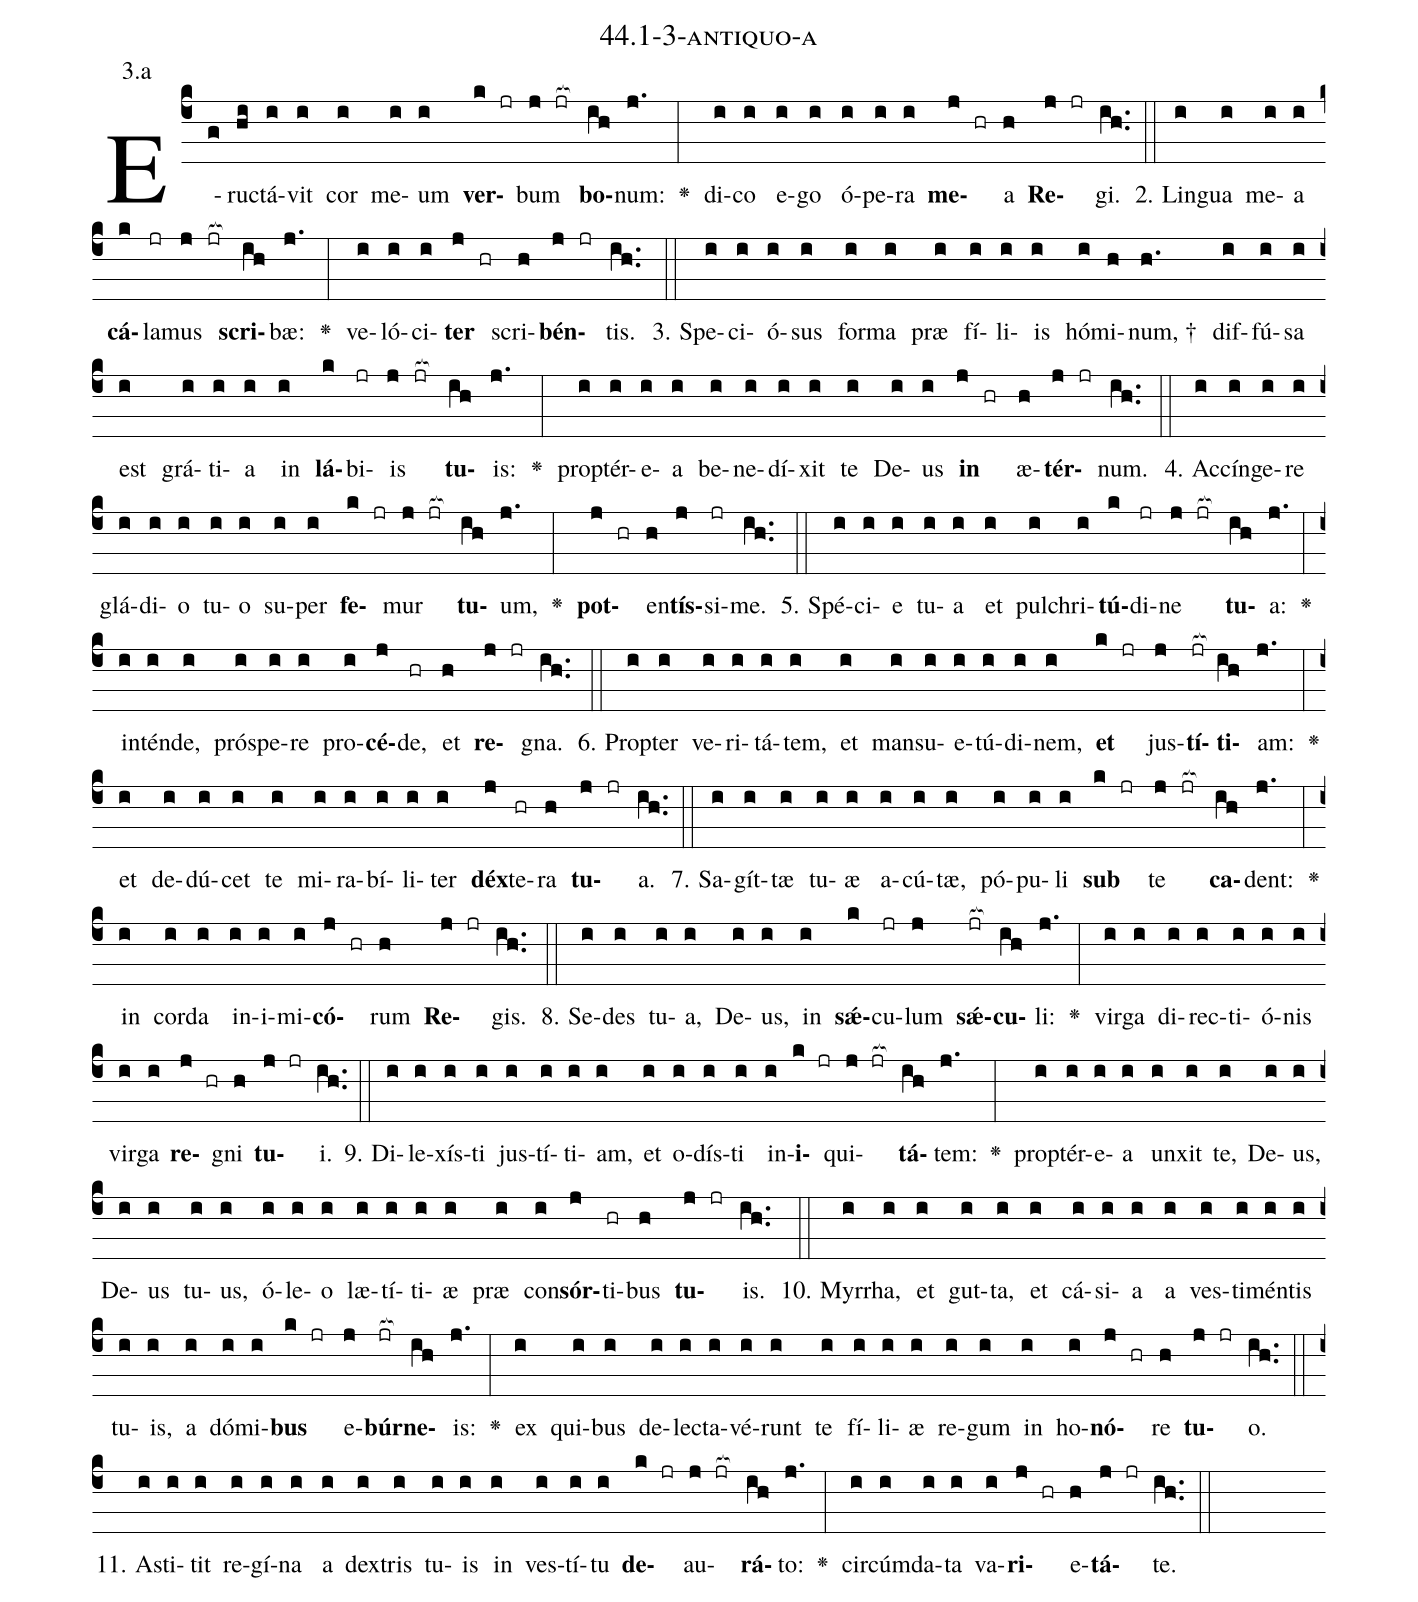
name: 44.1-3-antiquo-a;
annotation: 3.a;
%%
(c4)E(g)ruc(hi)tá(i)vit(i) cor(i) me(i)um(i) <b>ver</b>(k jr)bum(j jr[ocb:1{]) <b>bo</b>(ih[ocb:0}])num:(j.) <v>\greheightstar</v>(:) di(i)co(i) e(i)go(i) ó(i)pe(i)ra(i) <b>me</b>(j hr)a(h) <b>Re</b>(j jr)gi.(ih..) (::)
2. Lin(i)gua(i) me(i)a(i) <b>cá</b>(k)la(jr)mus(j jr[ocb:1{]) <b>scri</b>(ih[ocb:0}])bæ:(j.) <v>\greheightstar</v>(:) ve(i)ló(i)ci(i)<b>ter</b>(j hr) scri(h)<b>bén</b>(j jr)tis.(ih..) (::)
3. Spe(i)ci(i)ó(i)sus(i) for(i)ma(i) præ(i) fí(i)li(i)is(i) hó(i)mi(h)num, †(h.) dif(i)fú(i)sa(i) est(i) grá(i)ti(i)a(i) in(i) <b>lá</b>(k)bi(jr)is(j jr[ocb:1{]) <b>tu</b>(ih[ocb:0}])is:(j.) <v>\greheightstar</v>(:) prop(i)tér(i)e(i)a(i) be(i)ne(i)dí(i)xit(i) te(i) De(i)us(i) <b>in</b>(j hr) æ(h)<b>tér</b>(j jr)num.(ih..) (::)
4. Ac(i)cín(i)ge(i)re(i) glá(i)di(i)o(i) tu(i)o(i) su(i)per(i) <b>fe</b>(k jr)mur(j jr[ocb:1{]) <b>tu</b>(ih[ocb:0}])um,(j.) <v>\greheightstar</v>(:) <b>pot</b>(j hr)en(h)<b>tís</b>(j)si(jr)me.(ih..) (::)
5. Spé(i)ci(i)e(i) tu(i)a(i) et(i) pul(i)chri(i)<b>tú</b>(k)di(jr)ne(j jr[ocb:1{]) <b>tu</b>(ih[ocb:0}])a:(j.) <v>\greheightstar</v>(:) in(i)tén(i)de,(i) pró(i)spe(i)re(i) pro(i)<b>cé</b>(j)de,(hr) et(h) <b>re</b>(j jr)gna.(ih..) (::)
6. Prop(i)ter(i) ve(i)ri(i)tá(i)tem,(i) et(i) man(i)su(i)e(i)tú(i)di(i)nem,(i) <b>et</b>(k jr) jus(j)<b>tí</b>(jr[ocb:1{])<b>ti</b>(ih[ocb:0}])am:(j.) <v>\greheightstar</v>(:) et(i) de(i)dú(i)cet(i) te(i) mi(i)ra(i)bí(i)li(i)ter(i) <b>déx</b>(j)te(hr)ra(h) <b>tu</b>(j jr)a.(ih..) (::)
7. Sa(i)gít(i)tæ(i) tu(i)æ(i) a(i)cú(i)tæ,(i) pó(i)pu(i)li(i) <b>sub</b>(k jr) te(j jr[ocb:1{]) <b>ca</b>(ih[ocb:0}])dent:(j.) <v>\greheightstar</v>(:) in(i) cor(i)da(i) in(i)i(i)mi(i)<b>có</b>(j hr)rum(h) <b>Re</b>(j jr)gis.(ih..) (::)
8. Se(i)des(i) tu(i)a,(i) De(i)us,(i) in(i) <b>sǽ</b>(k)cu(jr)lum(j) <b>sǽ</b>(jr[ocb:1{])<b>cu</b>(ih[ocb:0}])li:(j.) <v>\greheightstar</v>(:) vir(i)ga(i) di(i)rec(i)ti(i)ó(i)nis(i) vir(i)ga(i) <b>re</b>(j hr)gni(h) <b>tu</b>(j jr)i.(ih..) (::)
9. Di(i)le(i)xís(i)ti(i) jus(i)tí(i)ti(i)am,(i) et(i) o(i)dís(i)ti(i) in(i)<b>i</b>(k jr)qui(j jr[ocb:1{])<b>tá</b>(ih[ocb:0}])tem:(j.) <v>\greheightstar</v>(:) prop(i)tér(i)e(i)a(i) un(i)xit(i) te,(i) De(i)us,(i) De(i)us(i) tu(i)us,(i) ó(i)le(i)o(i) læ(i)tí(i)ti(i)æ(i) præ(i) con(i)<b>sór</b>(j)ti(hr)bus(h) <b>tu</b>(j jr)is.(ih..) (::)
10. Myr(i)rha,(i) et(i) gut(i)ta,(i) et(i) cá(i)si(i)a(i) a(i) ves(i)ti(i)mén(i)tis(i) tu(i)is,(i) a(i) dó(i)mi(i)<b>bus</b>(k jr) e(j)<b>búr</b>(jr[ocb:1{])<b>ne</b>(ih[ocb:0}])is:(j.) <v>\greheightstar</v>(:) ex(i) qui(i)bus(i) de(i)lec(i)ta(i)vé(i)runt(i) te(i) fí(i)li(i)æ(i) re(i)gum(i) in(i) ho(i)<b>nó</b>(j hr)re(h) <b>tu</b>(j jr)o.(ih..) (::)
11. A(i)sti(i)tit(i) re(i)gí(i)na(i) a(i) dex(i)tris(i) tu(i)is(i) in(i) ves(i)tí(i)tu(i) <b>de</b>(k jr)au(j jr[ocb:1{])<b>rá</b>(ih[ocb:0}])to:(j.) <v>\greheightstar</v>(:) cir(i)cúm(i)da(i)ta(i) va(i)<b>ri</b>(j hr)e(h)<b>tá</b>(j jr)te.(ih..) (::)
